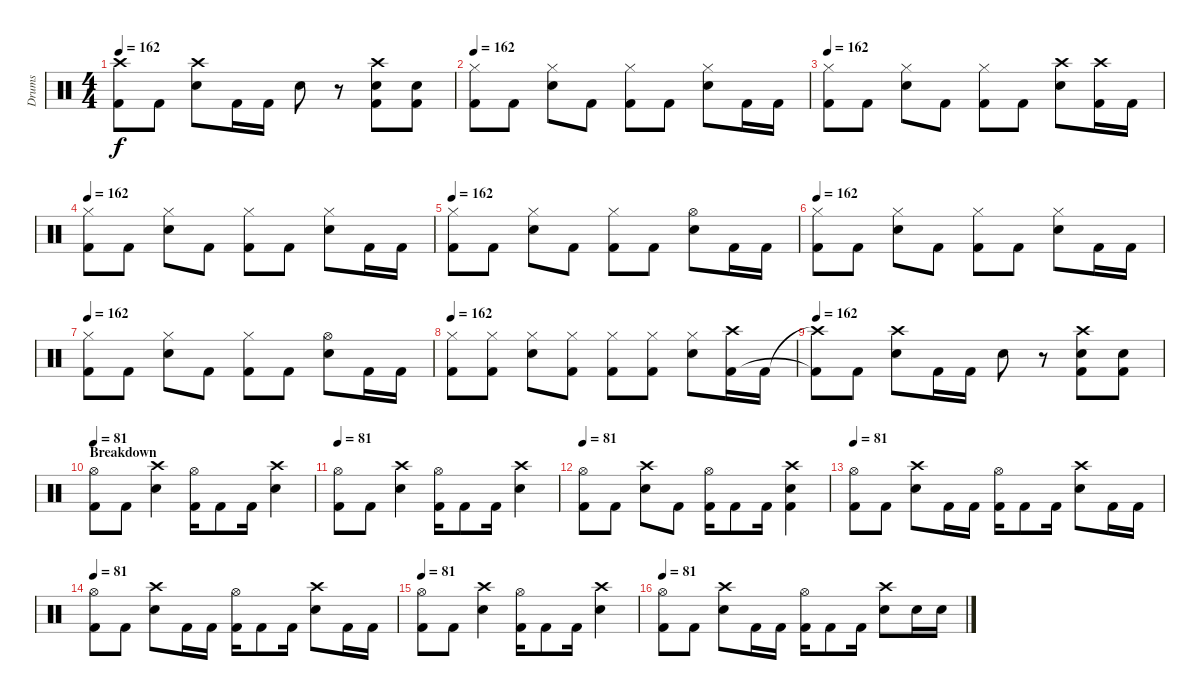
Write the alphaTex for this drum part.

\track ("Drums" "Drums") {instrument percussion}
\staff {score}
\articulation defaults
\ts (4 4)
\tempo 162
\clef neutral
\ks c
("Crash high (hit)"{t} "Kick (hit) 2"{t}).8{dy f} "Kick (hit) 2".8 ("Crash high (hit)" "Electric Snare (hit)").8 "Kick (hit) 2".16 "Kick (hit) 2".16 "Electric Snare (hit)".8 r.8 ("Crash high (hit)" "Electric Snare (hit)" "Kick (hit) 2").8 ("Electric Snare (hit)" "Kick (hit) 2").8 |
\tempo 162
("Hi-Hat (closed)" "Kick (hit) 2").8 "Kick (hit) 2".8 ("Hi-Hat (closed)" "Electric Snare (hit)").8 "Kick (hit) 2".8 ("Hi-Hat (closed)" "Kick (hit) 2").8 "Kick (hit) 2".8 ("Hi-Hat (closed)" "Electric Snare (hit)").8 "Kick (hit) 2".16 "Kick (hit) 2".16 |
\tempo 162
("Hi-Hat (closed)" "Kick (hit) 2").8 "Kick (hit) 2".8 ("Hi-Hat (closed)" "Electric Snare (hit)").8 "Kick (hit) 2".8 ("Hi-Hat (closed)" "Kick (hit) 2").8 "Kick (hit) 2".8 ("Crash high (hit)" "Electric Snare (hit)").8 ("Crash high (hit)" "Kick (hit) 2").16 "Kick (hit) 2".16 |
\tempo 162
("Hi-Hat (closed)" "Kick (hit) 2").8 "Kick (hit) 2".8 ("Hi-Hat (closed)" "Electric Snare (hit)").8 "Kick (hit) 2".8 ("Hi-Hat (closed)" "Kick (hit) 2").8 "Kick (hit) 2".8 ("Hi-Hat (closed)" "Electric Snare (hit)").8 "Kick (hit) 2".16 "Kick (hit) 2".16 |
\tempo 162
("Hi-Hat (closed)" "Kick (hit) 2").8 "Kick (hit) 2".8 ("Hi-Hat (closed)" "Electric Snare (hit)").8 "Kick (hit) 2".8 ("Hi-Hat (closed)" "Kick (hit) 2").8 "Kick (hit) 2".8 ("Hi-Hat (open)" "Electric Snare (hit)").8 "Kick (hit) 2".16 "Kick (hit) 2".16 |
\tempo 162
("Hi-Hat (closed)" "Kick (hit) 2").8 "Kick (hit) 2".8 ("Hi-Hat (closed)" "Electric Snare (hit)").8 "Kick (hit) 2".8 ("Hi-Hat (closed)" "Kick (hit) 2").8 "Kick (hit) 2".8 ("Hi-Hat (closed)" "Electric Snare (hit)").8 "Kick (hit) 2".16 "Kick (hit) 2".16 |
\tempo 162
("Hi-Hat (closed)" "Kick (hit) 2").8 "Kick (hit) 2".8 ("Hi-Hat (closed)" "Electric Snare (hit)").8 "Kick (hit) 2".8 ("Hi-Hat (closed)" "Kick (hit) 2").8 "Kick (hit) 2".8 ("Hi-Hat (open)" "Electric Snare (hit)").8 "Kick (hit) 2".16 "Kick (hit) 2".16 |
\tempo 162
("Hi-Hat (closed)" "Kick (hit) 2").8 ("Hi-Hat (closed)" "Kick (hit) 2").8 ("Hi-Hat (closed)" "Electric Snare (hit)").8 ("Hi-Hat (closed)" "Kick (hit) 2").8 ("Hi-Hat (closed)" "Kick (hit) 2").8 ("Hi-Hat (closed)" "Kick (hit) 2").8 ("Hi-Hat (closed)" "Electric Snare (hit)").8 ("Crash high (hit)" "Kick (hit) 2").16 "Kick (hit) 2".16 |
\tempo 162
("Crash high (hit)"{t} "Kick (hit) 2"{t}).8 "Kick (hit) 2".8 ("Crash high (hit)" "Electric Snare (hit)").8 "Kick (hit) 2".16 "Kick (hit) 2".16 "Electric Snare (hit)".8 r.8 ("Crash high (hit)" "Electric Snare (hit)" "Kick (hit) 2").8 ("Electric Snare (hit)" "Kick (hit) 2").8 |
\section ("" "Breakdown")
\tempo 81
("Hi-Hat (open)" "Kick (hit) 2").8 "Kick (hit) 2".8 ("Crash high (hit)" "Electric Snare (hit)").4 ("Hi-Hat (open)" "Kick (hit) 2").16 "Kick (hit) 2".8 "Kick (hit) 2".16 ("Crash high (hit)" "Electric Snare (hit)").4 |
\tempo 81
("Hi-Hat (open)" "Kick (hit) 2").8 "Kick (hit) 2".8 ("Crash high (hit)" "Electric Snare (hit)").4 ("Hi-Hat (open)" "Kick (hit) 2").16 "Kick (hit) 2".8 "Kick (hit) 2".16 ("Crash high (hit)" "Electric Snare (hit)").4 |
\tempo 81
("Hi-Hat (open)" "Kick (hit) 2").8 "Kick (hit) 2".8 ("Crash high (hit)" "Electric Snare (hit)").8 "Kick (hit) 2".8 ("Hi-Hat (open)" "Kick (hit) 2").16 "Kick (hit) 2".8 "Kick (hit) 2".16 ("Crash high (hit)" "Electric Snare (hit)" "Kick (hit) 2").4 |
\tempo 81
("Hi-Hat (open)" "Kick (hit) 2").8 "Kick (hit) 2".8 ("Crash high (hit)" "Electric Snare (hit)").8 "Kick (hit) 2".16 "Kick (hit) 2".16 ("Hi-Hat (open)" "Kick (hit) 2").16 "Kick (hit) 2".8 "Kick (hit) 2".16 ("Crash high (hit)" "Electric Snare (hit)").8 "Kick (hit) 2".16 "Kick (hit) 2".16 |
\tempo 81
("Hi-Hat (open)" "Kick (hit) 2").8 "Kick (hit) 2".8 ("Crash high (hit)" "Electric Snare (hit)").8 "Kick (hit) 2".16 "Kick (hit) 2".16 ("Hi-Hat (open)" "Kick (hit) 2").16 "Kick (hit) 2".8 "Kick (hit) 2".16 ("Crash high (hit)" "Electric Snare (hit)").8 "Kick (hit) 2".16 "Kick (hit) 2".16 |
\tempo 81
("Hi-Hat (open)" "Kick (hit) 2").8 "Kick (hit) 2".8 ("Crash high (hit)" "Electric Snare (hit)").4 ("Hi-Hat (open)" "Kick (hit) 2").16 "Kick (hit) 2".8 "Kick (hit) 2".16 ("Crash high (hit)" "Electric Snare (hit)").4 |
\tempo 81
("Hi-Hat (open)" "Kick (hit) 2").8 "Kick (hit) 2".8 ("Crash high (hit)" "Electric Snare (hit)").8 "Kick (hit) 2".16 "Kick (hit) 2".16 ("Hi-Hat (open)" "Kick (hit) 2").16 "Kick (hit) 2".8 "Kick (hit) 2".16 ("Crash high (hit)" "Electric Snare (hit)").8 "Electric Snare (hit)".16 "Electric Snare (hit)".16
